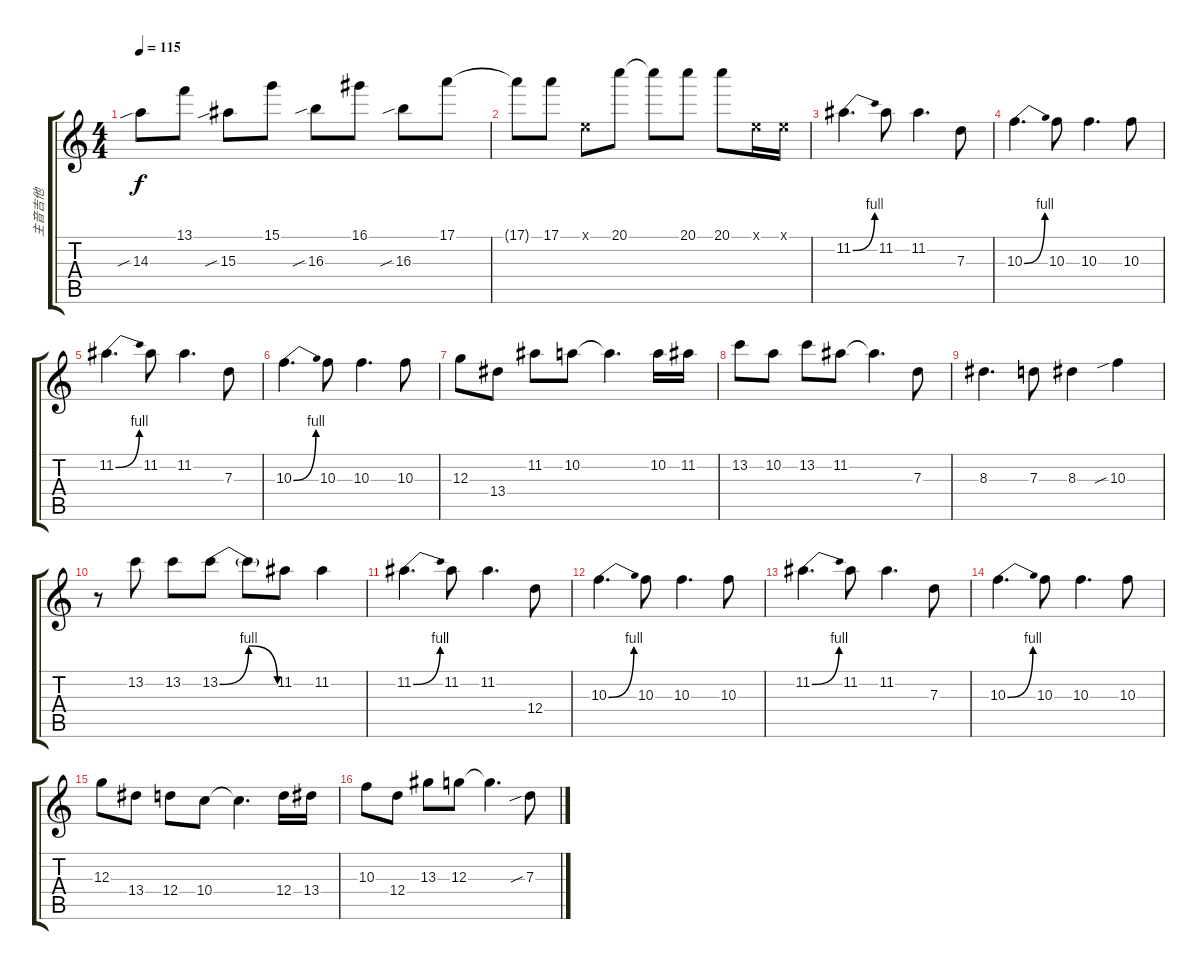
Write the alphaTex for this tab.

\track ("主音吉他" "主音吉他") {instrument distortionguitar}
\staff {score tabs}
\tuning (E4 B3 G3 D3 A2 E2) {hide}
\ts (4 4)
\tempo 115
\clef g2
\ks c
14.3{sib}.8{dy f} 13.1.8 15.3{sib}.8 15.1.8 16.3{sib}.8 16.1.8 16.3{sib}.8 17.1.8 |
17.1{t}.8 17.1.8 0.1{x}.8 20.1.8 20.1{t}.8 20.1.8 20.1.8 0.1{x}.16 0.1{x}.16 |
11.2{be (bend 0 0 60 4)}.4{d} 11.2.8 11.2.4{d} 7.3.8 |
10.3{be (bend 0 0 60 4)}.4{d} 10.3.8 10.3.4{d} 10.3.8 |
11.2{be (bend 0 0 60 4)}.4{d} 11.2.8 11.2.4{d} 7.3.8 |
10.3{be (bend 0 0 60 4)}.4{d} 10.3.8 10.3.4{d} 10.3.8 |
12.3.8 13.4.8 11.2.8 10.2.8 10.2{t}.4{d} 10.2.16 11.2.16 |
13.2.8 10.2.8 13.2.8 11.2.8 11.2{t}.4{d} 7.3.8 |
8.3.4{d} 7.3.8 8.3.4 10.3{sib}.4 |
r.8 13.2.8 13.2.8 13.2{be (bendrelease 0 0 15 4 15 4 60 0)}.8 13.2{t}.8 11.2.8 11.2.4 |
11.2{be (bend 0 0 60 4)}.4{d} 11.2.8 11.2.4{d} 12.4.8 |
10.3{be (bend 0 0 60 4)}.4{d} 10.3.8 10.3.4{d} 10.3.8 |
11.2{be (bend 0 0 60 4)}.4{d} 11.2.8 11.2.4{d} 7.3.8 |
10.3{be (bend 0 0 60 4)}.4{d} 10.3.8 10.3.4{d} 10.3.8 |
12.3.8 13.4.8 12.4.8 10.4.8 10.4{t}.4{d} 12.4.16 13.4.16 |
10.3.8 12.4.8 13.3.8 12.3.8 12.3{t}.4{d} 7.3{sib}.8
